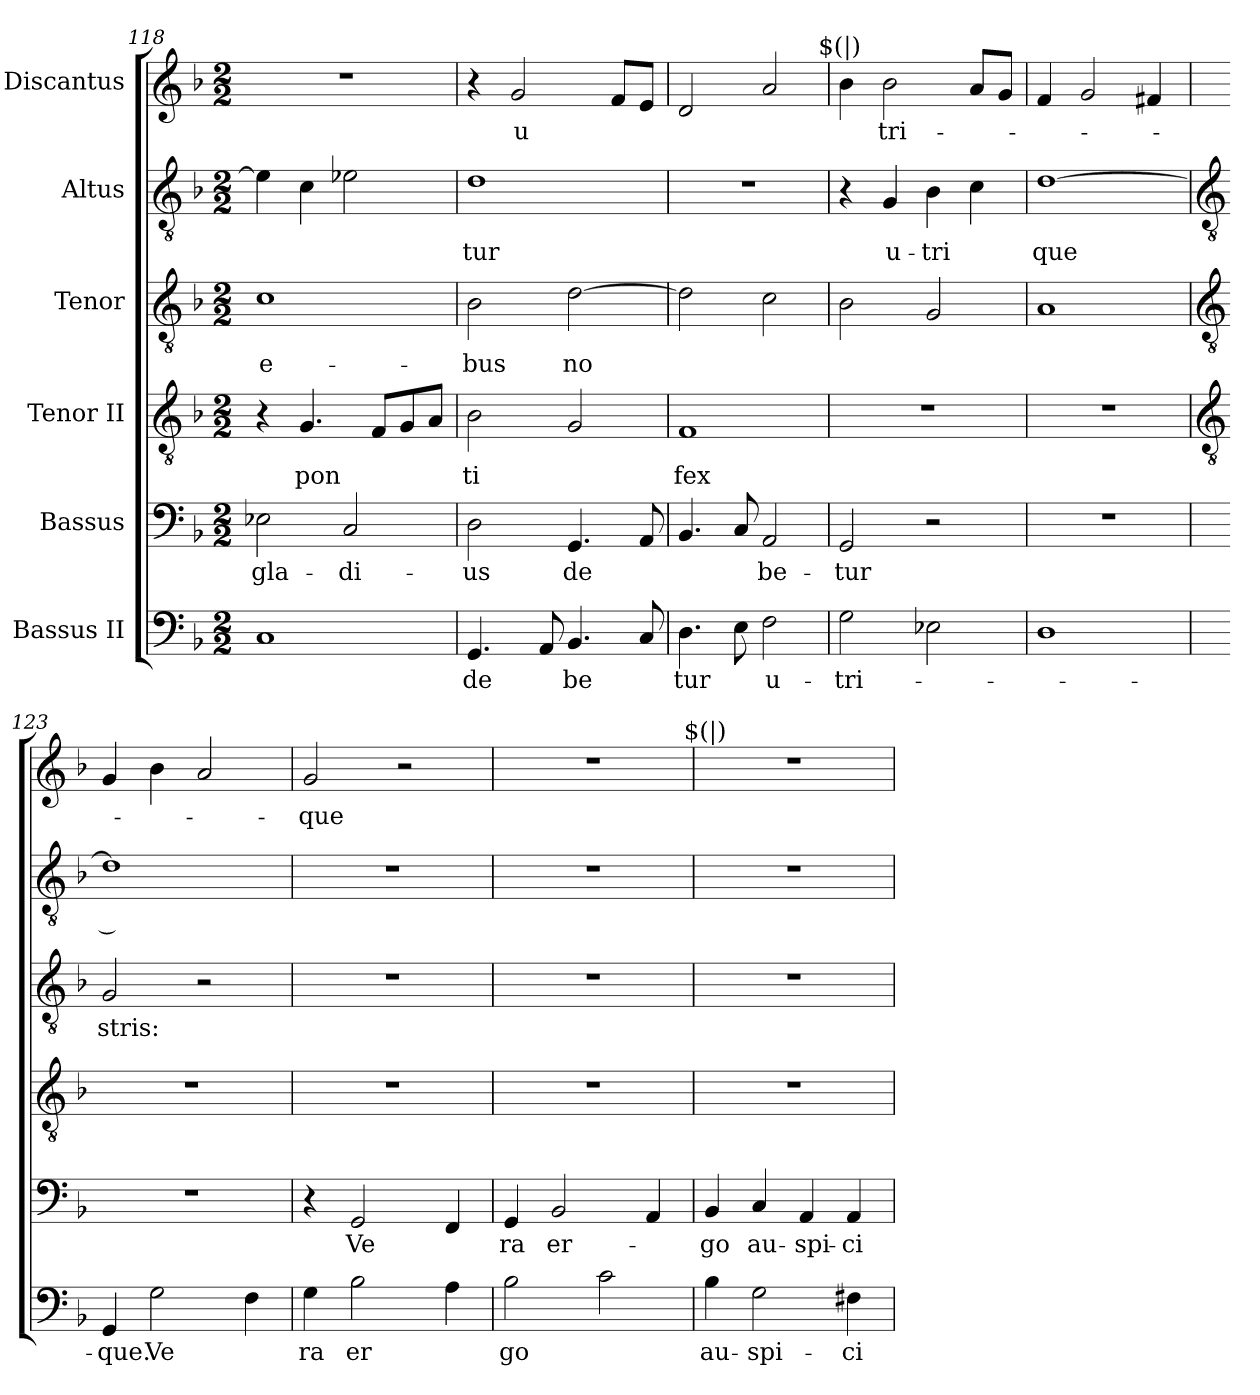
**kern	**text	**kern	**text	**kern	**text	**kern	**text	**kern	**text	**kern	**text
*part6	*part6	*part5	*part5	*part4	*part4	*part3	*part3	*part2	*part2	*part1	*part1
*staff6	*staff6	*staff5	*staff5	*staff4	*staff4	*staff3	*staff3	*staff2	*staff2	*staff1	*staff1
*I"Bassus II	*	*I"Bassus	*	*I"Tenor II	*	*I"Tenor	*	*I"Altus	*	*I"Discantus	*
*clefF4	*	*clefF4	*	*clefGv2	*	*clefGv2	*	*clefGv2	*	*clefG2	*
*k[b-]	*	*k[b-]	*	*k[b-]	*	*k[b-]	*	*k[b-]	*	*k[b-]	*
*F:	*	*F:	*	*F:	*	*F:	*	*F:	*	*F:	*
*M2/2	*	*M2/2	*	*M2/2	*	*M2/2	*	*M2/2	*	*M2/2	*
=118	=118	=118	=118	=118	=118	=118	=118	=118	=118	=118	=118
!	!	!	!LO:LY:b	!	!	!	!LO:LY:b	!	!	!	!
1C	.	2E-	gla-	4r	.	1c	-e-	4e-]	.	1r	.
!	!	!	!	!	!LO:LY:b	!	!	!	!	!	!
.	.	.	.	4.G	pon	.	.	4c	.	.	.
!	!	!	!LO:LY:b	!	!	!	!	!	!	!	!
.	.	2C	-di-	.	.	.	.	2e-	.	.	.
.	.	.	.	8FL	.	.	.	.	.	.	.
.	.	.	.	8G	.	.	.	.	.	.	.
.	.	.	.	8AJ	.	.	.	.	.	.	.
=119	=119	=119	=119	=119	=119	=119	=119	=119	=119	=119	=119
!	!LO:LY:b	!	!LO:LY:b	!	!LO:LY:b	!	!LO:LY:b	!	!LO:LY:b	!	!
4.GG	de	2D	-us	2B-	ti	2B-	-bus	1d	-tur	4r	.
!	!	!	!	!	!	!	!	!	!	!	!LO:LY:b
.	.	.	.	.	.	.	.	.	.	2g	u
!	!LO:LY:b	!	!	!	!	!	!	!	!	!	!
8AA	-	.	.	.	.	.	.	.	.	.	.
!	!LO:LY:b	!	!LO:LY:b	!	!LO:LY:b	!	!LO:LY:b	!	!	!	!
4.BB-	be	4.GG	de	2G	-	[2d	no-	.	.	.	.
.	.	.	.	.	.	.	.	.	.	8fL	.
!	!LO:LY:b	!	!	!	!	!	!	!	!	!	!
8C	-	8AA	.	.	.	.	.	.	.	8eJ	.
=120	=120	=120	=120	=120	=120	=120	=120	=120	=120	=120	=120
!	!LO:LY:b	!	!	!	!LO:LY:b	!	!	!	!	!	!
4.D	tur	4.BB-	.	1F	fex	2d]	.	1r	.	2d	.
8E	.	8C	.	.	.	.	.	.	.	.	.
!	!LO:LY:b	!	!LO:LY:b	!	!	!	!	!	!	!	!
2F	u-	2AA	be-	.	.	2c	.	.	.	2a	.
=121	=121	=121	=121	=121	=121	=121	=121	=121	=121	=121	=121
!	!	!	!	!	!	!	!	!	!	!LO:TX:a:cj:t=$(|)	!
!	!LO:LY:b	!	!LO:LY:b	!	!	!	!	!	!	!	!
2G	-tri-	2GG	-tur	1r	.	2B-	.	4r	.	4b-	.
!	!	!	!	!	!	!	!	!	!LO:LY:b	!	!LO:LY:b
.	.	.	.	.	.	.	.	4G	u-	2b-	tri-
!	!	!	!	!	!	!	!LO:LY:b	!	!LO:LY:b	!	!
2E-X	.	2r	.	.	.	2G	--	4B-	-tri	.	.
!	!	!	!	!	!	!	!	!	!LO:LY:b	!	!
.	.	.	.	.	.	.	.	4c	-	8aL	.
.	.	.	.	.	.	.	.	.	.	8gJ	.
=122	=122	=122	=122	=122	=122	=122	=122	=122	=122	=122	=122
!	!	!	!	!	!	!	!	!	!LO:LY:b	!	!
1D	.	1r	.	1r	.	1A	.	[1d	que	4f	.
.	.	.	.	.	.	.	.	.	.	2g	.
.	.	.	.	.	.	.	.	.	.	4f#	.
!!LO:LB:g=z
=123	=123	=123	=123	=123	=123	=123	=123	=123	=123	=123	=123
*	*	*	*	*clefGv2	*	*clefGv2	*	*clefGv2	*	*	*
!	!LO:LY:b	!	!	!	!	!	!LO:LY:b	!	!LO:LY:b	!	!
4GG	-que.	1r	.	1r	.	2G	stris:	1d]	__	4g	.
!	!LO:LY:b	!	!	!	!	!	!	!	!	!	!
2G	Ve	.	.	.	.	.	.	.	.	4b-	.
.	.	.	.	.	.	2r	.	.	.	2a	.
!	!LO:LY:b	!	!	!	!	!	!	!	!	!	!
4F	-	.	.	.	.	.	.	.	.	.	.
=124	=124	=124	=124	=124	=124	=124	=124	=124	=124	=124	=124
!	!LO:LY:b	!	!	!	!	!	!	!	!	!	!LO:LY:b
4G	ra	4r	.	1r	.	1r	.	1r	.	2g	-que
!	!LO:LY:b	!	!LO:LY:b	!	!	!	!	!	!	!	!
2B-	er	2GG	Ve	.	.	.	.	.	.	.	.
.	.	.	.	.	.	.	.	.	.	2r	.
!	!LO:LY:b	!	!LO:LY:b	!	!	!	!	!	!	!	!
4A	-	4FF	-	.	.	.	.	.	.	.	.
=125	=125	=125	=125	=125	=125	=125	=125	=125	=125	=125	=125
!	!LO:LY:b	!	!LO:LY:b	!	!	!	!	!	!	!	!
2B-	go	4GG	ra	1r	.	1r	.	1r	.	1r	.
!	!	!	!LO:LY:b	!	!	!	!	!	!	!	!
.	.	2BB-	er-	.	.	.	.	.	.	.	.
2c	.	.	.	.	.	.	.	.	.	.	.
.	.	4AA	.	.	.	.	.	.	.	.	.
=126	=126	=126	=126	=126	=126	=126	=126	=126	=126	=126	=126
!	!	!	!	!	!	!	!	!	!	!LO:TX:a:cj:t=$(|)	!
!	!LO:LY:b	!	!LO:LY:b	!	!	!	!	!	!	!	!
4B-	au-	4BB-	-go	1r	.	1r	.	1r	.	1r	.
!	!LO:LY:b	!	!LO:LY:b	!	!	!	!	!	!	!	!
2G	-spi-	4C	au-	.	.	.	.	.	.	.	.
!	!	!	!LO:LY:b	!	!	!	!	!	!	!	!
.	.	4AA	-spi-	.	.	.	.	.	.	.	.
!	!LO:LY:b	!	!LO:LY:b	!	!	!	!	!	!	!	!
4F#	-ci-	4AA	-ci-	.	.	.	.	.	.	.	.
=	=	=	=	=	=	=	=	=	=	=	=
*-	*-	*-	*-	*-	*-	*-	*-	*-	*-	*-	*-
